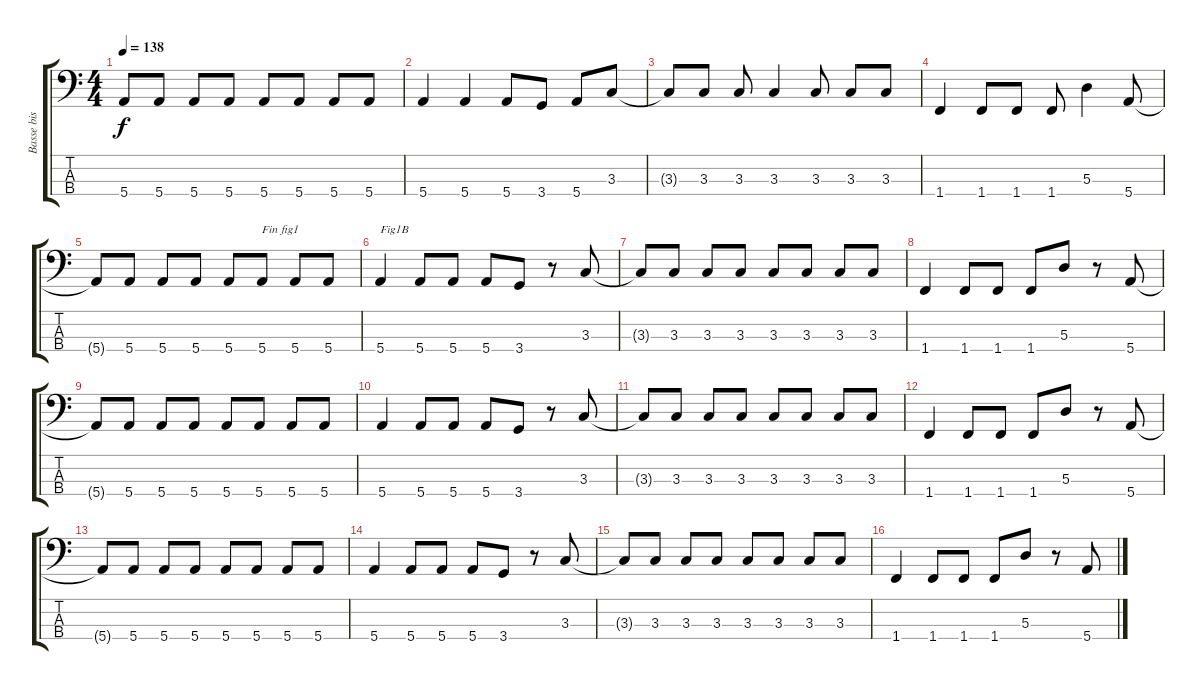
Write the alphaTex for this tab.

\track ("Basse bis" "Basse bis") {instrument distortionguitar}
\staff {score tabs}
\tuning (G2 D2 A1 E1) {hide}
\ts (4 4)
\tempo 138
\clef f4
\ks c
5.4{t}.8{dy f} 5.4.8 5.4.8 5.4.8 5.4.8 5.4.8 5.4.8 5.4.8 |
5.4.4 5.4.4 5.4.8 3.4.8 5.4.8 3.3.8 |
3.3{t}.8 3.3.8 3.3.8 3.3.4 3.3.8 3.3.8 3.3.8 |
1.4.4 1.4.8 1.4.8 1.4.8 5.3.4 5.4.8 |
5.4{t}.8 5.4.8 5.4.8 5.4.8 5.4.8 5.4.8{txt "Fin fig1"} 5.4.8 5.4.8 |
5.4.4{txt "Fig1B"} 5.4.8 5.4.8 5.4.8 3.4.8 r.8 3.3.8 |
3.3{t}.8 3.3.8 3.3.8 3.3.8 3.3.8 3.3.8 3.3.8 3.3.8 |
1.4.4 1.4.8 1.4.8 1.4.8 5.3.8 r.8 5.4.8 |
5.4{t}.8 5.4.8 5.4.8 5.4.8 5.4.8 5.4.8 5.4.8 5.4.8 |
5.4.4 5.4.8 5.4.8 5.4.8 3.4.8 r.8 3.3.8 |
3.3{t}.8 3.3.8 3.3.8 3.3.8 3.3.8 3.3.8 3.3.8 3.3.8 |
1.4.4 1.4.8 1.4.8 1.4.8 5.3.8 r.8 5.4.8 |
5.4{t}.8 5.4.8 5.4.8 5.4.8 5.4.8 5.4.8 5.4.8 5.4.8 |
5.4.4 5.4.8 5.4.8 5.4.8 3.4.8 r.8 3.3.8 |
3.3{t}.8 3.3.8 3.3.8 3.3.8 3.3.8 3.3.8 3.3.8 3.3.8 |
1.4.4 1.4.8 1.4.8 1.4.8 5.3.8 r.8 5.4.8
